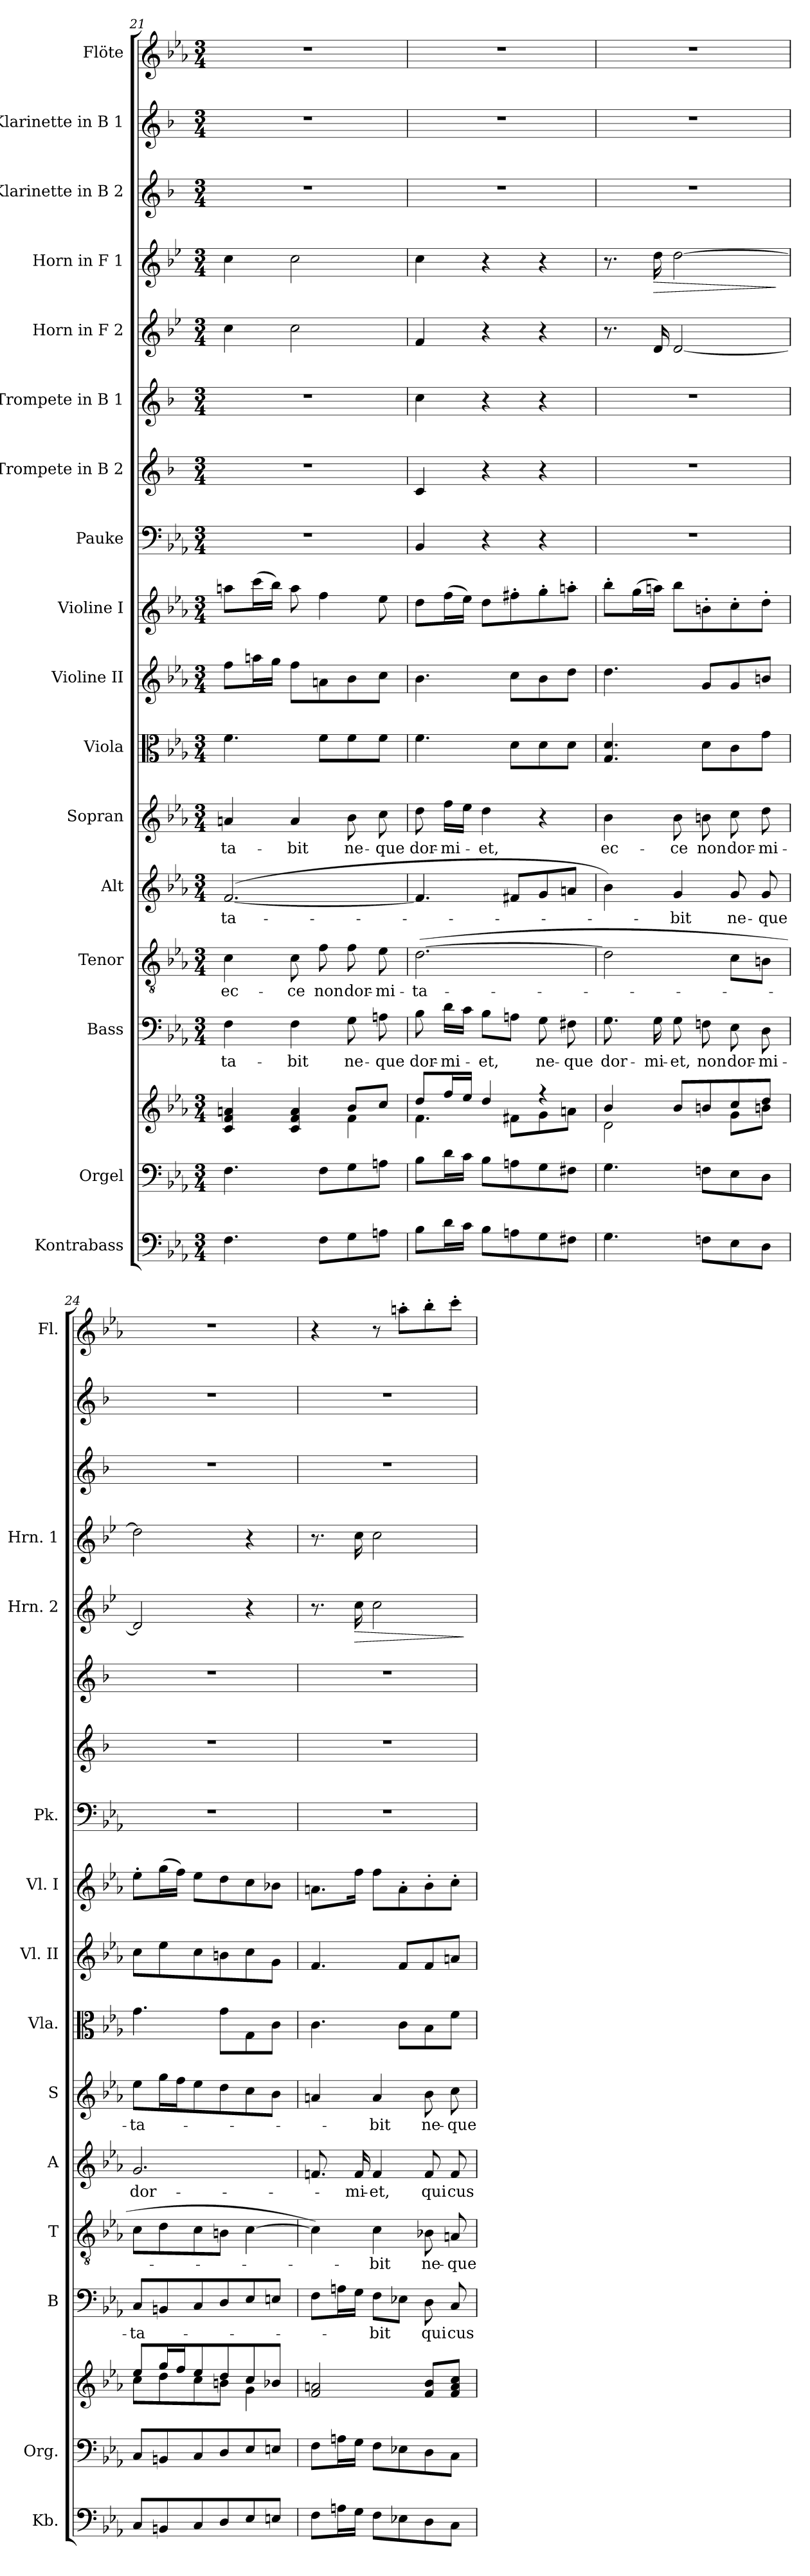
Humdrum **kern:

**kern	**kern	**kern	**kern	**text	**kern	**text	**kern	**text	**kern	**text	**kern	**kern	**kern	**kern	**kern	**kern	**kern	**dynam	**kern	**dynam	**kern	**kern	**kern
*part17	*part16	*part16	*part15	*part15	*part14	*part14	*part13	*part13	*part12	*part12	*part11	*part10	*part9	*part8	*part7	*part6	*part5	*part5	*part4	*part4	*part3	*part2	*part1
*staff18	*staff17	*staff16	*staff15	*staff15	*staff14	*staff14	*staff13	*staff13	*staff12	*staff12	*staff11	*staff10	*staff9	*staff8	*staff7	*staff6	*staff5	*staff5	*staff4	*staff4	*staff3	*staff2	*staff1
*I"Kontrabass	*I"Orgel	*	*I"Bass	*	*I"Tenor	*	*I"Alt	*	*I"Sopran	*	*I"Viola	*I"Violine II	*I"Violine I	*I"Pauke	*I"Trompete in B 2	*I"Trompete in B 1	*I"Horn in F 2	*	*I"Horn in F 1	*	*I"Klarinette in B 2	*I"Klarinette in B 1	*I"Flöte
*I'Kb.	*I'Org.	*	*I'B	*	*I'T	*	*I'A	*	*I'S	*	*I'Vla.	*I'Vl. II	*I'Vl. I	*I'Pk.	*	*	*I'Hrn. 2	*	*I'Hrn. 1	*	*	*	*I'Fl.
*clefF4	*clefF4	*clefG2	*clefF4	*	*clefGv2	*	*clefG2	*	*clefG2	*	*clefC3	*clefG2	*clefG2	*clefF4	*clefG2	*clefG2	*clefG2	*	*clefG2	*	*clefG2	*clefG2	*clefG2
*ITrd7c12	*	*	*	*	*	*	*	*	*	*	*	*	*	*	*ITrd1c2	*ITrd1c2	*ITrd4c7	*	*ITrd4c7	*	*ITrd1c2	*ITrd1c2	*
*k[b-e-a-]	*k[b-e-a-]	*k[b-e-a-]	*k[b-e-a-]	*	*k[b-e-a-]	*	*k[b-e-a-]	*	*k[b-e-a-]	*	*k[b-e-a-]	*k[b-e-a-]	*k[b-e-a-]	*k[b-e-a-]	*k[b-e-a-]	*k[b-e-a-]	*k[b-e-a-]	*	*k[b-e-a-]	*	*k[b-e-a-]	*k[b-e-a-]	*k[b-e-a-]
*E-:	*E-:	*E-:	*E-:	*	*E-:	*	*E-:	*	*E-:	*	*E-:	*E-:	*E-:	*E-:	*E-:	*E-:	*E-:	*	*E-:	*	*E-:	*E-:	*E-:
*M3/4	*M3/4	*M3/4	*M3/4	*	*M3/4	*	*M3/4	*	*M3/4	*	*M3/4	*M3/4	*M3/4	*M3/4	*M3/4	*M3/4	*M3/4	*	*M3/4	*	*M3/4	*M3/4	*M3/4
=21	=21	=21	=21	=21	=21	=21	=21	=21	=21	=21	=21	=21	=21	=21	=21	=21	=21	=21	=21	=21	=21	=21	=21
*	*	*^	*	*	*	*	*	*	*	*	*	*	*	*	*	*	*	*	*	*	*	*	*
!	!	!	!	!	!LO:LY:b	!	!LO:LY:b	!	!LO:LY:b	!	!LO:LY:b	!	!	!	!	!	!	!	!	!	!	!	!	!
4.FF\	4.F\	4c/ 4f/ 4an/	2ryy	4F\	-ta-	4c\	ec-	(<[2.f/	-ta-	4an/	-ta-	4.f\	8ff\L	8aan\L	2.r	2.r	2.r	4f\	.	4f\	.	2.r	2.r	2.r
.	.	.	.	.	.	.	.	.	.	.	.	.	16aan\L	(>16ccc\L	.	.	.	.	.	.	.	.	.	.
.	.	.	.	.	.	.	.	.	.	.	.	.	16gg\JJ	16bb-\JJ)	.	.	.	.	.	.	.	.	.	.
!	!	!	!	!	!LO:LY:b	!	!LO:LY:b	!	!	!	!LO:LY:b	!	!	!	!	!	!	!	!	!	!	!	!	!
.	.	4c/ 4f/ 4a/	.	4F\	-bit	8c\	-ce	.	.	4a/	-bit	.	8ff\L	8aa\	.	.	.	2f\	.	2f\	.	.	.	.
!	!	!	!	!	!	!	!LO:LY:b	!	!	!	!	!	!	!	!	!	!	!	!	!	!	!	!	!
8FF\L	8F\L	.	.	.	.	8f\	non	.	.	.	.	8f\L	8an\	4ff\	.	.	.	.	.	.	.	.	.	.
!	!	!	!	!	!LO:LY:b	!	!LO:LY:b	!	!	!	!LO:LY:b	!	!	!	!	!	!	!	!	!	!	!	!	!
8GG\	8G\	8b-/L	4f\	8G\	ne-	8f\	dor-	.	.	8b-\	ne-	8f\	8b-\	.	.	.	.	.	.	.	.	.	.	.
!	!	!	!	!	!LO:LY:b	!	!LO:LY:b	!	!	!	!LO:LY:b	!	!	!	!	!	!	!	!	!	!	!	!	!
8AAn\J	8An\J	8cc/J	.	8An\	-que	8e-\	-mi-	.	.	8cc\	-que	8f\J	8cc\J	8ee-\	.	.	.	.	.	.	.	.	.	.
=22	=22	=22	=22	=22	=22	=22	=22	=22	=22	=22	=22	=22	=22	=22	=22	=22	=22	=22	=22	=22	=22	=22	=22	=22
!	!	!	!	!	!LO:LY:b	!	!LO:LY:b	!	!	!	!LO:LY:b	!	!	!	!	!	!	!	!	!	!	!	!	!
8BB-\L	8B-\L	8dd/L	4.f\	8B-\	dor-	(>[2.d\	-ta-	4.f/]	.	8dd\	dor-	4.f\	4.b-\	8dd\L	4BB-/	4B-/	4b-\	4B-/	.	4f\	.	2.r	2.r	2.r
!	!	!	!	!	!LO:LY:b	!	!	!	!	!	!LO:LY:b	!	!	!	!	!	!	!	!	!	!	!	!	!
16D\L	16d\L	16ff/L	.	16d\LL	-mi-	.	.	.	.	16ff\LL	-mi-	.	.	(>16ff\L	.	.	.	.	.	.	.	.	.	.
16C\JJ	16c\JJ	16ee-/JJ	.	16c\JJ	.	.	.	.	.	16ee-\JJ	.	.	.	16ee-\JJ)	.	.	.	.	.	.	.	.	.	.
!	!	!	!	!	!LO:LY:b	!	!	!	!	!	!LO:LY:b	!	!	!	!	!	!	!	!	!	!	!	!	!
8BB-\L	8B-\L	4dd/	.	8B-\L	-et,	.	.	.	.	4dd\	-et,	.	.	8dd\L	4r	4r	4r	4r	.	4r	.	.	.	.
8AAn\	8An\	.	8f#X\L	8An\J	.	.	.	8f#X/L	.	.	.	8d\L	8cc\L	8ff#X'>\	.	.	.	.	.	.	.	.	.	.
!	!	!	!	!	!LO:LY:b	!	!	!	!	!	!	!	!	!	!	!	!	!	!	!	!	!	!	!
8GG\	8G\	4ree	8g\	8G\	ne-	.	.	8g/	.	4r	.	8d\	8b-\	8gg'>\	4r	4r	4r	4r	.	4r	.	.	.	.
!	!	!	!	!	!LO:LY:b	!	!	!	!	!	!	!	!	!	!	!	!	!	!	!	!	!	!	!
8FF#X\J	8F#X\J	.	8an\J	8F#X\	-que	.	.	8an/J	.	.	.	8d\J	8dd\J	8aan'>\J	.	.	.	.	.	.	.	.	.	.
=23	=23	=23	=23	=23	=23	=23	=23	=23	=23	=23	=23	=23	=23	=23	=23	=23	=23	=23	=23	=23	=23	=23	=23	=23
!	!	!	!	!	!LO:LY:b	!	!	!	!	!	!LO:LY:b	!	!	!	!	!	!	!	!	!	!	!	!	!
4.GG\	4.G\	4b-/	2d\	8.G\	dor-	2d\]	.	4b-\)	.	4b-\	ec-	4.G/ 4.d/	4.dd\	8bb-'>\L	2.r	2.r	2.r	8.r	.	8.r	.	2.r	2.r	2.r
.	.	.	.	.	.	.	.	.	.	.	.	.	.	(>16gg\L	.	.	.	.	.	.	.	.	.	.
!	!	!	!	!	!LO:LY:b	!	!	!	!	!	!	!	!	!	!	!	!	!	!	!	!LO:HP:b	!	!	!
.	.	.	.	16G\	-mi-	.	.	.	.	.	.	.	.	16aan\JJ)	.	.	.	16G/	.	16g\	>	.	.	.
!	!	!	!	!	!LO:LY:b	!	!	!	!LO:LY:b	!	!LO:LY:b	!	!	!	!	!	!	!	!	!	!	!	!	!
.	.	8b-/L	.	8G\	-et,	.	.	4g/	-bit	8b-\	-ce	.	.	8bb-\L	.	.	.	[2G/	.	[2g\	.	.	.	.
!	!	!	!	!	!LO:LY:b	!	!	!	!	!	!LO:LY:b	!	!	!	!	!	!	!	!	!	!	!	!	!
8FFn\L	8Fn\L	8bn/	.	8Fn\	non	.	.	.	.	8bn\	non	8d\L	8g/L	8bn'>\	.	.	.	.	.	.	.	.	.	.
!	!	!	!	!	!LO:LY:b	!	!	!	!LO:LY:b	!	!LO:LY:b	!	!	!	!	!	!	!	!	!	!	!	!	!
8EE-\	8E-\	8cc/	8g\L	8E-\	dor-	8c\L	.	8g/	ne-	8cc\	dor-	8c\	8g/	8cc'>\	.	.	.	.	.	.	.	.	.	.
!	!	!	!	!	!LO:LY:b	!	!	!	!LO:LY:b	!	!LO:LY:b	!	!	!	!	!	!	!	!	!	!	!	!	!
8DD\J	8D\J	8dd/J	8bn\J	8D\	-mi-	8Bn\J	.	8g/	-que	8dd\	-mi-	8g\J	8bn/J	8dd'>\J	.	.	.	.	.	.	.	.	.	.
*	*	*v	*v	*	*	*	*	*	*	*	*	*	*	*	*	*	*	*	*	*	*	*	*	*
.	.	.	.	.	.	.	.	.	.	.	.	.	.	.	.	.	.	.	.	]	.	.	.
=24	=24	=24	=24	=24	=24	=24	=24	=24	=24	=24	=24	=24	=24	=24	=24	=24	=24	=24	=24	=24	=24	=24	=24
*	*	*^	*	*	*	*	*	*	*	*	*	*	*	*	*	*	*	*	*	*	*	*	*
!	!	!	!	!	!LO:LY:b	!	!	!	!LO:LY:b	!	!LO:LY:b	!	!	!	!	!	!	!	!	!	!	!	!	!
8CC/L	8C/L	8ee-/L	8cc\L	8C/L	-ta-	8c\L	.	2.g/	dor-	8ee-\L	-ta-	4.g\	8cc\L	8ee-'>\L	2.r	2.r	2.r	2G/]	.	2g\]	.	2.r	2.r	2.r
8BBBn/	8BBn/	16gg/L	8dd\	8BBn/	.	8d\	.	.	.	16gg\L	.	.	8ee-\	(>16gg\L	.	.	.	.	.	.	.	.	.	.
.	.	16ff/J	.	.	.	.	.	.	.	16ff\J	.	.	.	16ff\JJ)	.	.	.	.	.	.	.	.	.	.
8CC/	8C/	8ee-/	8cc\	8C/	.	8c\	.	.	.	8ee-\	.	.	8cc\	8ee-\L	.	.	.	.	.	.	.	.	.	.
8DD/	8D/	8dd/	8bn\J	8D/	.	8Bn\J	.	.	.	8dd\	.	8g\L	8bn\	8dd\	.	.	.	.	.	.	.	.	.	.
8EE-/	8E-/	8cc/	4g\	8E-/	.	[4c\	.	.	.	8cc\	.	8G\	8cc\	8cc\	.	.	.	4r	.	4r	.	.	.	.
8EEn/J	8En/J	8b-/J	.	8En/J	.	.	.	.	.	8b-\J	.	8c\J	8g\J	8b-X\J	.	.	.	.	.	.	.	.	.	.
*	*	*v	*v	*	*	*	*	*	*	*	*	*	*	*	*	*	*	*	*	*	*	*	*	*
=25	=25	=25	=25	=25	=25	=25	=25	=25	=25	=25	=25	=25	=25	=25	=25	=25	=25	=25	=25	=25	=25	=25	=25
8FF\L	8F\L	2f/ 2an/	8F\L	.	4c\])	.	8.fn/	.	4an/	.	4.c\	4.f/	8.an\L	2.r	2.r	2.r	8.r	.	8.r	.	2.r	2.r	4r
16AAn\L	16An\L	.	16An\L	.	.	.	.	.	.	.	.	.	.	.	.	.	.	.	.	.	.	.	.
!	!	!	!	!	!	!	!	!LO:LY:b	!	!	!	!	!	!	!	!	!	!LO:HP:b	!	!	!	!	!
16GG\JJ	16G\JJ	.	16G\JJ	.	.	.	16f/	-mi-	.	.	.	.	16ff\Jk	.	.	.	16f\	>	16f\	.	.	.	.
!	!	!	!	!LO:LY:b	!	!LO:LY:b	!	!LO:LY:b	!	!LO:LY:b	!	!	!	!	!	!	!	!	!	!	!	!	!
8FF\L	8F\L	.	8F\L	-bit	4c\	-bit	4f/	-et,	4a/	-bit	.	.	8ff\L	.	.	.	2f\	.	2f\	.	.	.	8r
8EE-X\	8E-X\	.	8E-X\J	.	.	.	.	.	.	.	8c\L	8f/L	8a'>\	.	.	.	.	.	.	.	.	.	8aan'>\L
!	!	!	!	!LO:LY:b	!	!LO:LY:b	!	!LO:LY:b	!	!LO:LY:b	!	!	!	!	!	!	!	!	!	!	!	!	!
8DD\	8D\	8f/ 8b-/L	8D\	qui	8B-X\	ne-	8f/	qui	8b-\	ne-	8B-\	8f/	8b-'>\	.	.	.	.	.	.	.	.	.	8bb-'>\
!	!	!	!	!LO:LY:b	!	!LO:LY:b	!	!LO:LY:b	!	!LO:LY:b	!	!	!	!	!	!	!	!	!	!	!	!	!
8CC\J	8C\J	8f/ 8a/ 8cc/J	8C/	cus-	8An/	-que	8f/	cus-	8cc\	-que	8f\J	8an/J	8cc'>\J	.	.	.	.	.	.	.	.	.	8ccc'>\J
.	.	.	.	.	.	.	.	.	.	.	.	.	.	.	.	.	.	]	.	.	.	.	.
=	=	=	=	=	=	=	=	=	=	=	=	=	=	=	=	=	=	=	=	=	=	=	=
*-	*-	*-	*-	*-	*-	*-	*-	*-	*-	*-	*-	*-	*-	*-	*-	*-	*-	*-	*-	*-	*-	*-	*-
